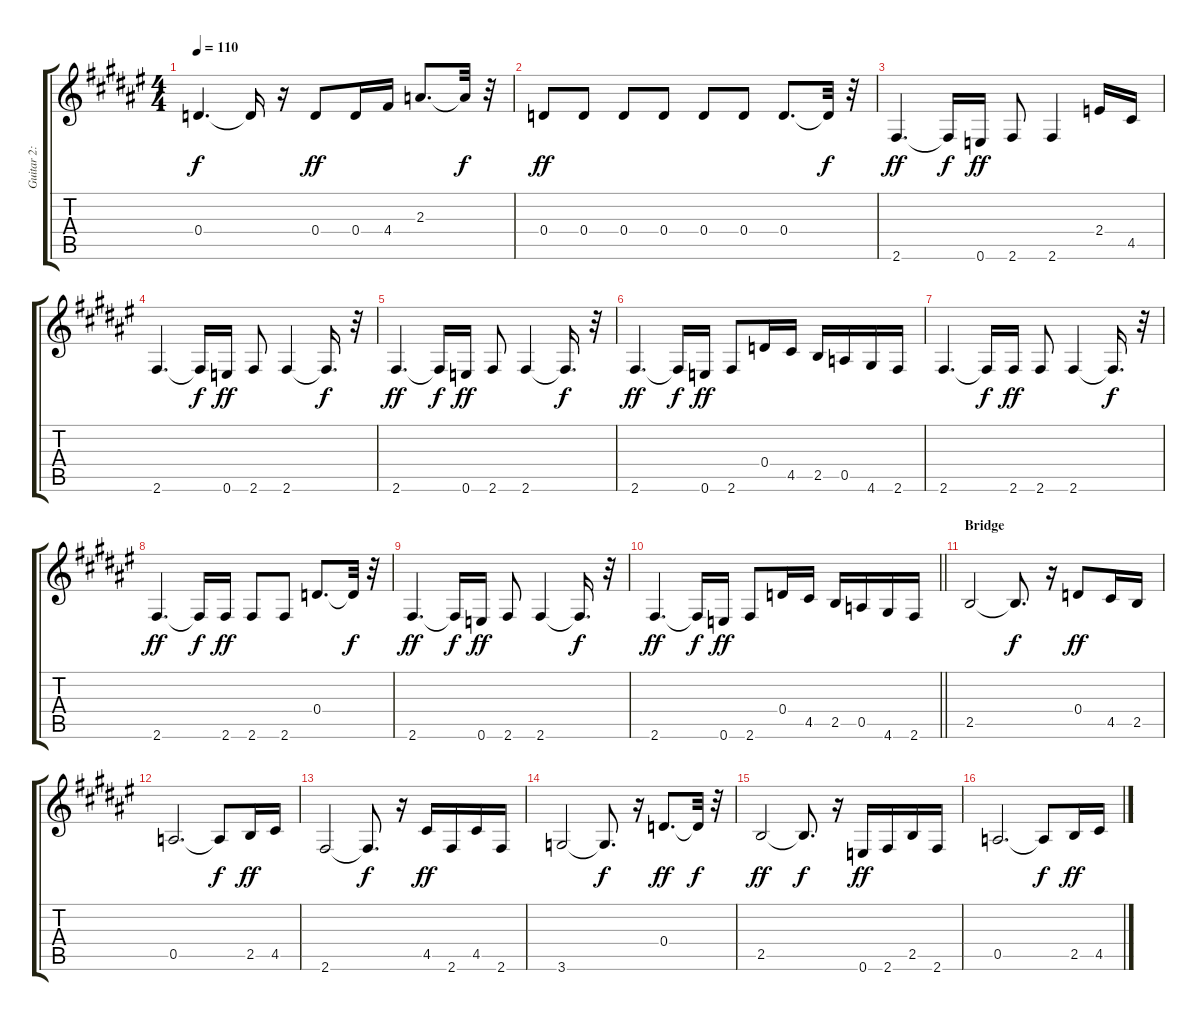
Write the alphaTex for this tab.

\track ("Guitar 2: Tim Pierce" "Guitar 2: ") {instrument distortionguitar}
\staff {score tabs}
\tuning (E4 B3 G3 D3 A2 E2) {hide}
\ts (4 4)
\tempo 110
\clef g2
\ks f#
0.4{t}.4{d dy f} 0.4{t}.16 r.16 0.4.8{dy ff} 0.4.16 4.4.16 2.3.8{d} 2.3{t}.32{dy f} r.32 |
0.4.8{dy ff} 0.4.8 0.4.8 0.4.8 0.4.8 0.4.8 0.4.8{d} 0.4{t}.32{dy f} r.32 |
2.6.4{d dy ff} 2.6{t}.16{dy f} 0.6.16{dy ff} 2.6.8 2.6.4 2.4.16 4.5.16 |
2.6.4{d} 2.6{t}.16{dy f} 0.6.16{dy ff} 2.6.8 2.6.4 2.6{t}.16{d dy f} r.32 |
2.6.4{d dy ff} 2.6{t}.16{dy f} 0.6.16{dy ff} 2.6.8 2.6.4 2.6{t}.16{d dy f} r.32 |
2.6.4{d dy ff} 2.6{t}.16{dy f} 0.6.16{dy ff} 2.6.8 0.4.16 4.5.16 2.5.16 0.5.16 4.6.16 2.6.16 |
2.6.4{d} 2.6{t}.16{dy f} 2.6.16{dy ff} 2.6.8 2.6.4 2.6{t}.16{d dy f} r.32 |
2.6.4{d dy ff} 2.6{t}.16{dy f} 2.6.16{dy ff} 2.6.8 2.6.8 0.4.8{d} 0.4{t}.32{dy f} r.32 |
2.6.4{d dy ff} 2.6{t}.16{dy f} 0.6.16{dy ff} 2.6.8 2.6.4 2.6{t}.16{d dy f} r.32 |
\barLineRight lightlight
2.6.4{d dy ff} 2.6{t}.16{dy f} 0.6.16{dy ff} 2.6.8 0.4.16 4.5.16 2.5.16 0.5.16 4.6.16 2.6.16 |
\section ("" "Bridge")
2.5.2 2.5{t}.8{d dy f} r.16 0.4.8{dy ff} 4.5.16 2.5.16 |
0.5.2{d} 0.5{t}.8{dy f} 2.5.16{dy ff} 4.5.16 |
2.6.2 2.6{t}.8{d dy f} r.16 4.5.16{dy ff} 2.6.16 4.5.16 2.6.16 |
3.6.2 3.6{t}.8{d dy f} r.16 0.4.8{d dy ff} 0.4{t}.32{dy f} r.32 |
2.5.2{dy ff} 2.5{t}.8{d dy f} r.16 0.6.16{dy ff} 2.6.16 2.5.16 2.6.16 |
0.5.2{d} 0.5{t}.8{dy f} 2.5.16{dy ff} 4.5.16
